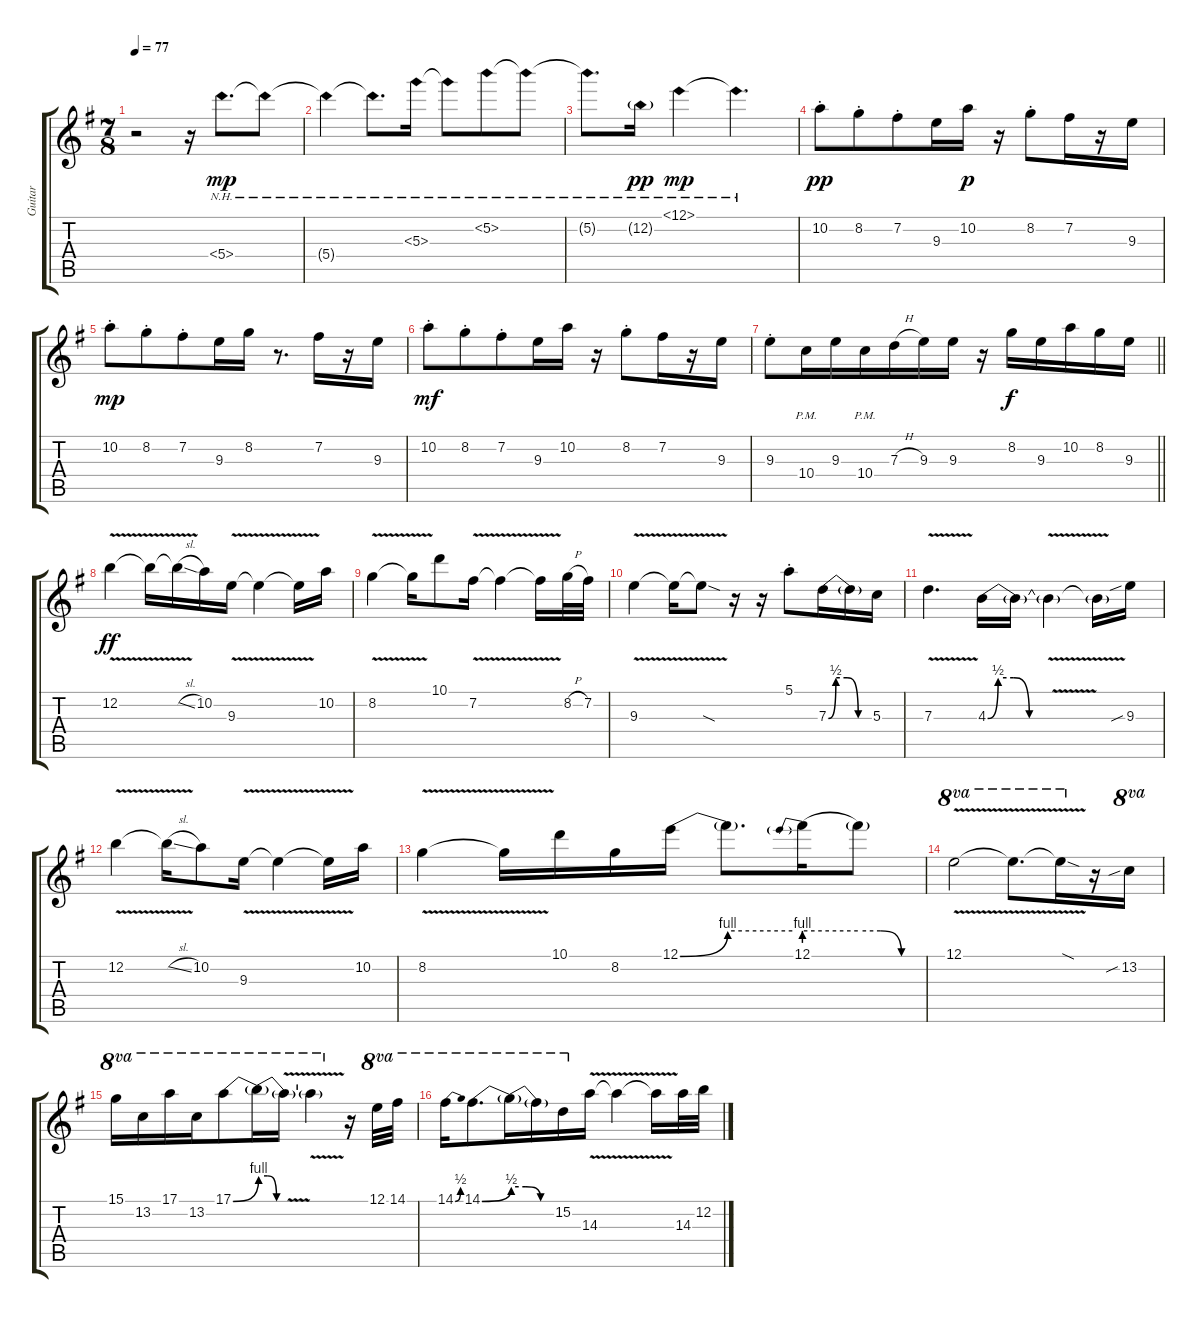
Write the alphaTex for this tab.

\track ("Guitar" "Guitar") {instrument distortionguitar}
\staff {score tabs}
\tuning (E4 B3 G3 D3 A2 E2) {hide}
\ts (7 8)
\tempo 77
\clef g2
\ks g
r.2{dy p} r.16 5.4{nh}.8{d dy mp} 5.4{nh t}.8 |
5.4{nh t}.4 5.4{nh t}.8{d} 5.3{nh}.16 5.3{nh t}.8 5.2{nh}.8 5.2{nh t}.8 |
5.2{nh t}.8{d} 12.2{nh g}.16{dy pp} 12.1{nh}.4{dy mp} 12.1{nh t}.4{d} |
10.2{st}.8{dy pp} 8.2{st}.8 7.2{st}.8 9.3.16 10.2.16{dy p} r.16 8.2{st}.8 7.2.16 r.16 9.3.16 |
10.2{st}.8{dy mp} 8.2{st}.8 7.2{st}.8 9.3.16 8.2.16 r.8{d} 7.2.16 r.16 9.3.16 |
10.2{st}.8{dy mf} 8.2{st}.8 7.2{st}.8 9.3.16 10.2.16 r.16 8.2{st}.8 7.2.16 r.16 9.3.16 |
\barLineRight lightlight
9.3{st}.8 10.4{pm}.16 9.3.16 10.4{pm}.16 7.3{h}.16 9.3.16 9.3.16 r.16 8.2.16{dy f} 9.3.16 10.2.16 8.2.16 9.3.16 |
12.2{v}.4{dy ff} 12.2{v t}.16 12.2{sl t}.16 10.2.16 9.3{v}.16 9.3{v t}.4 9.3{v t}.16 10.2.16 |
8.2{v}.4 8.2{v t}.16 10.1.8 7.2{v}.16 7.2{v t}.4 7.2{v t}.16 8.2{h}.32 7.2.32 |
9.3{v}.4 9.3{v t}.16 9.3{sod t}.8 r.16 r.16 5.1{st}.8 7.3{be (custom 0 0 10 2 25 2 40 0 60 0)}.16 7.3{t}.16 5.3.16 |
7.3{v}.4{d} 4.3{be (custom 0 0 10 2 25 2 40 0 60 0)}.16 4.3{t}.16 4.3{v t}.4 4.3{v t}.16 9.3{sib}.16 |
12.2{v}.4 12.2{sl t}.16 10.2.8 9.3{v}.16 9.3{v t}.4 9.3{v t}.16 10.2.16 |
8.2{v}.4 8.2{v t}.16 10.1.16 8.2.16 12.1{be (bend 0 0 60 4)}.16 12.1{be (hold 0 4 60 4) t}.8{d} 12.1{be (prebend 0 4 60 4)}.16 12.1{be (custom 0 4 20 4 40 0 60 0) t}.8 |
12.1{v}.2{ot 8va} 12.1{v t}.8{d ot 8va} 12.1{sod t}.16{ot 8va} r.16 13.2{sib}.16{ot 8va} |
15.1.16{ot 8va} 13.2.16{ot 8va} 17.1.16{ot 8va} 13.2.16{ot 8va} 17.1{be (bend 0 0 60 4)}.8{ot 8va} 17.1{be (custom 0 4 20 4 40 0 60 0) t}.16{ot 8va} 17.1{v t}.16{ot 8va} 17.1{v t}.4{ot 8va} r.16 12.1.32{ot 8va} 14.1.32{ot 8va} |
14.1{be (bend 0 0 60 2)}.16{ot 8va} 14.1{be (bend 0 0 60 2)}.8{d ot 8va} 14.1{be (custom 0 2 20 2 40 0 60 0) t}.16{ot 8va} 14.1{t}.16{ot 8va} 15.2.16{ot 8va} 14.3{v}.16 14.3{v t}.4 14.3{v t}.16 14.3.32 12.2.32
